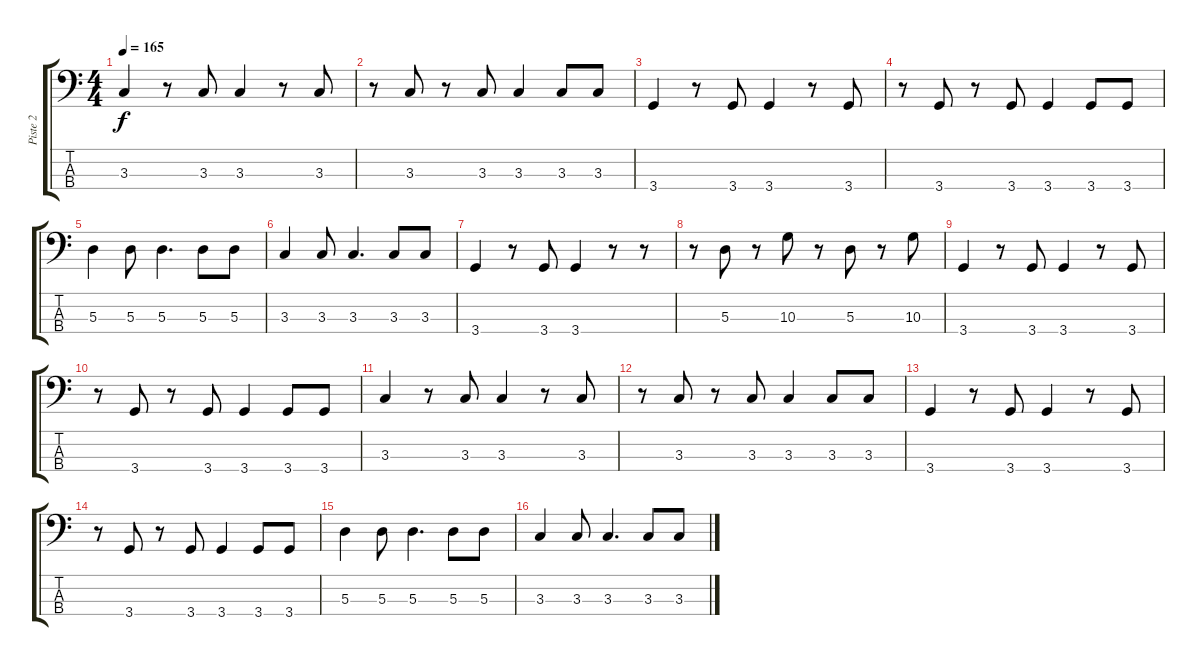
\track ("Piste 2" "Piste 2") {instrument electricbasspick}
\staff {score tabs}
\tuning (G2 D2 A1 E1) {hide}
\ts (4 4)
\tempo 165
\clef f4
\ks c
3.3.4{dy f} r.8 3.3.8 3.3.4 r.8 3.3.8 |
r.8 3.3.8 r.8 3.3.8 3.3.4 3.3.8 3.3.8 |
3.4.4 r.8 3.4.8 3.4.4 r.8 3.4.8 |
r.8 3.4.8 r.8 3.4.8 3.4.4 3.4.8 3.4.8 |
5.3.4 5.3.8 5.3.4{d} 5.3.8 5.3.8 |
3.3.4 3.3.8 3.3.4{d} 3.3.8 3.3.8 |
3.4.4 r.8 3.4.8 3.4.4 r.8 r.8 |
r.8 5.3.8 r.8 10.3.8 r.8 5.3.8 r.8 10.3.8 |
3.4.4 r.8 3.4.8 3.4.4 r.8 3.4.8 |
r.8 3.4.8 r.8 3.4.8 3.4.4 3.4.8 3.4.8 |
3.3.4 r.8 3.3.8 3.3.4 r.8 3.3.8 |
r.8 3.3.8 r.8 3.3.8 3.3.4 3.3.8 3.3.8 |
3.4.4 r.8 3.4.8 3.4.4 r.8 3.4.8 |
r.8 3.4.8 r.8 3.4.8 3.4.4 3.4.8 3.4.8 |
5.3.4 5.3.8 5.3.4{d} 5.3.8 5.3.8 |
3.3.4 3.3.8 3.3.4{d} 3.3.8 3.3.8
